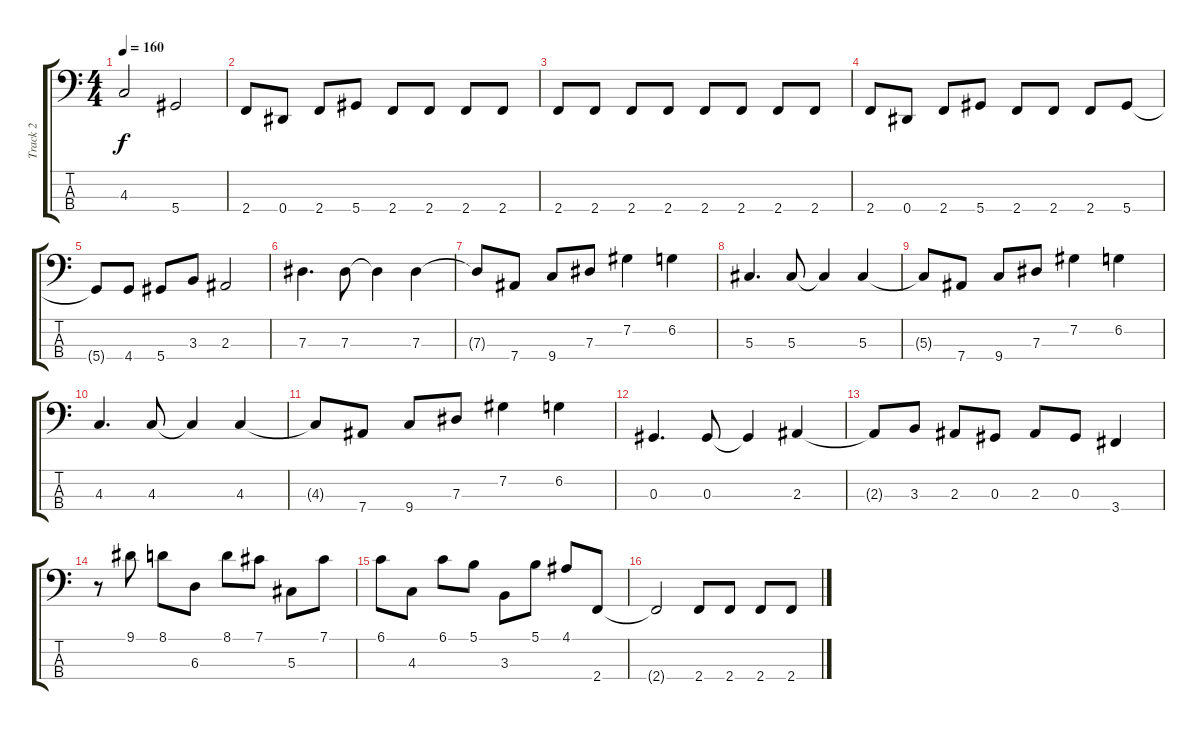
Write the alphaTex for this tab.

\track ("Track 2" "Track 2") {instrument electricbassfinger}
\staff {score tabs}
\tuning (Gb2 Db2 Ab1 Eb1) {hide}
\ts (4 4)
\tempo 160
\clef f4
\ks c
4.3.2{dy f} 5.4.2 |
2.4.8 0.4.8 2.4.8 5.4.8 2.4.8 2.4.8 2.4.8 2.4.8 |
2.4.8 2.4.8 2.4.8 2.4.8 2.4.8 2.4.8 2.4.8 2.4.8 |
2.4.8 0.4.8 2.4.8 5.4.8 2.4.8 2.4.8 2.4.8 5.4.8 |
5.4{t}.8 4.4.8 5.4.8 3.3.8 2.3.2 |
7.3.4{d} 7.3.8 7.3{t}.4 7.3.4 |
7.3{t}.8 7.4.8 9.4.8 7.3.8 7.2.4 6.2.4 |
5.3.4{d} 5.3.8 5.3{t}.4 5.3.4 |
5.3{t}.8 7.4.8 9.4.8 7.3.8 7.2.4 6.2.4 |
4.3.4{d} 4.3.8 4.3{t}.4 4.3.4 |
4.3{t}.8 7.4.8 9.4.8 7.3.8 7.2.4 6.2.4 |
0.3.4{d} 0.3.8 0.3{t}.4 2.3.4 |
2.3{t}.8 3.3.8 2.3.8 0.3.8 2.3.8 0.3.8 3.4.4 |
r.8 9.1.8 8.1.8 6.3.8 8.1.8 7.1.8 5.3.8 7.1.8 |
6.1.8 4.3.8 6.1.8 5.1.8 3.3.8 5.1.8 4.1.8 2.4.8 |
2.4{t}.2 2.4.8 2.4.8 2.4.8 2.4.8
